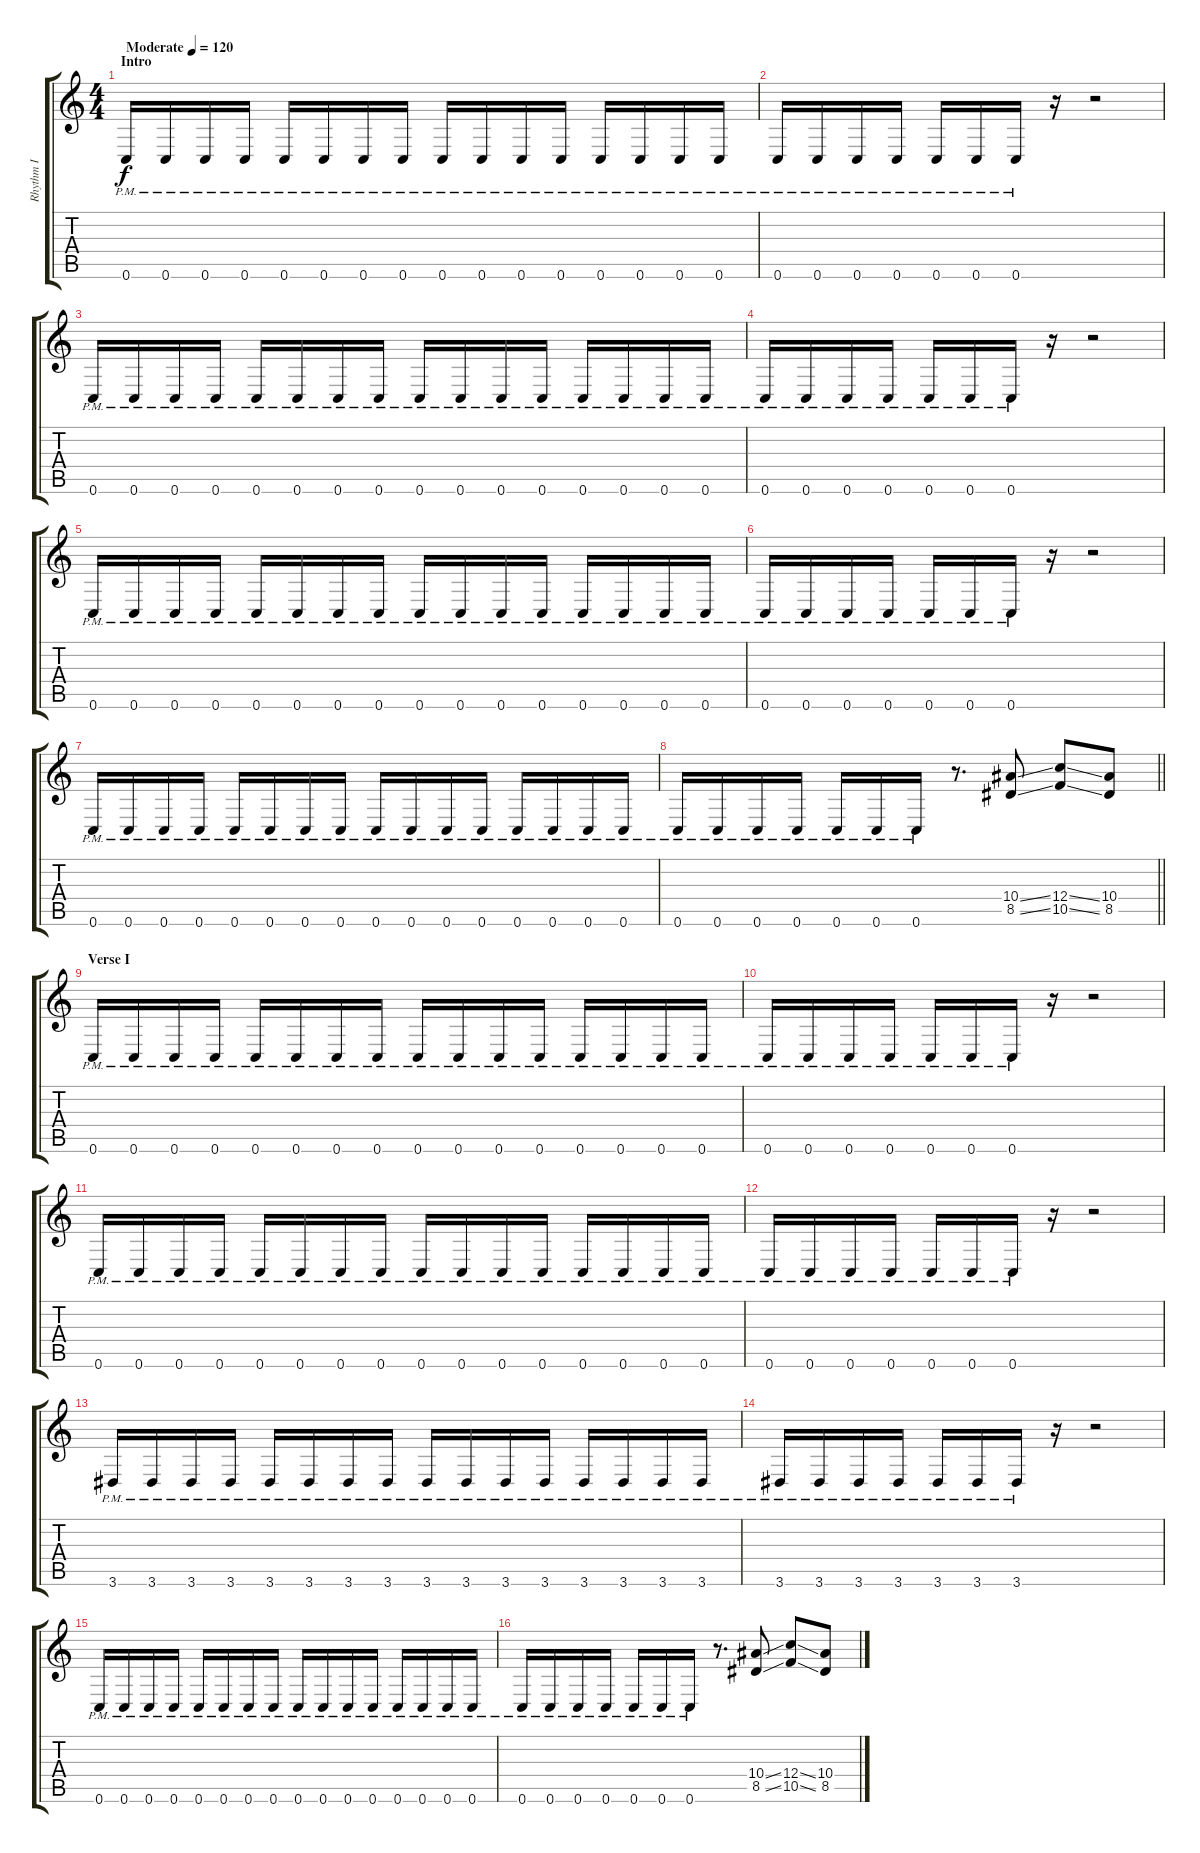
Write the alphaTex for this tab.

\track ("Rhythm I" "Rhythm I") {instrument distortionguitar}
\staff {score tabs}
\tuning (D4 A3 F3 C3 G2 C2) {hide}
\ts (4 4)
\section ("" "Intro")
\tempo (120 "Moderate")
\clef g2
\ks c
0.6{pm}.16{dy f instrument distortionguitar} 0.6{pm}.16 0.6{pm}.16 0.6{pm}.16 0.6{pm}.16 0.6{pm}.16 0.6{pm}.16 0.6{pm}.16 0.6{pm}.16 0.6{pm}.16 0.6{pm}.16 0.6{pm}.16 0.6{pm}.16 0.6{pm}.16 0.6{pm}.16 0.6{pm}.16 |
0.6{pm}.16 0.6{pm}.16 0.6{pm}.16 0.6{pm}.16 0.6{pm}.16 0.6{pm}.16 0.6{pm}.16 r.16 r.2 |
0.6{pm}.16 0.6{pm}.16 0.6{pm}.16 0.6{pm}.16 0.6{pm}.16 0.6{pm}.16 0.6{pm}.16 0.6{pm}.16 0.6{pm}.16 0.6{pm}.16 0.6{pm}.16 0.6{pm}.16 0.6{pm}.16 0.6{pm}.16 0.6{pm}.16 0.6{pm}.16 |
0.6{pm}.16 0.6{pm}.16 0.6{pm}.16 0.6{pm}.16 0.6{pm}.16 0.6{pm}.16 0.6{pm}.16 r.16 r.2 |
0.6{pm}.16 0.6{pm}.16 0.6{pm}.16 0.6{pm}.16 0.6{pm}.16 0.6{pm}.16 0.6{pm}.16 0.6{pm}.16 0.6{pm}.16 0.6{pm}.16 0.6{pm}.16 0.6{pm}.16 0.6{pm}.16 0.6{pm}.16 0.6{pm}.16 0.6{pm}.16 |
0.6{pm}.16 0.6{pm}.16 0.6{pm}.16 0.6{pm}.16 0.6{pm}.16 0.6{pm}.16 0.6{pm}.16 r.16 r.2 |
0.6{pm}.16 0.6{pm}.16 0.6{pm}.16 0.6{pm}.16 0.6{pm}.16 0.6{pm}.16 0.6{pm}.16 0.6{pm}.16 0.6{pm}.16 0.6{pm}.16 0.6{pm}.16 0.6{pm}.16 0.6{pm}.16 0.6{pm}.16 0.6{pm}.16 0.6{pm}.16 |
\barLineRight lightlight
0.6{pm}.16 0.6{pm}.16 0.6{pm}.16 0.6{pm}.16 0.6{pm}.16 0.6{pm}.16 0.6{pm}.16 r.8{d} (10.4{ss} 8.5{ss}).8 (12.4{ss} 10.5{ss}).8 (10.4 8.5).8 |
\section ("" "Verse I")
0.6{pm}.16 0.6{pm}.16 0.6{pm}.16 0.6{pm}.16 0.6{pm}.16 0.6{pm}.16 0.6{pm}.16 0.6{pm}.16 0.6{pm}.16 0.6{pm}.16 0.6{pm}.16 0.6{pm}.16 0.6{pm}.16 0.6{pm}.16 0.6{pm}.16 0.6{pm}.16 |
0.6{pm}.16 0.6{pm}.16 0.6{pm}.16 0.6{pm}.16 0.6{pm}.16 0.6{pm}.16 0.6{pm}.16 r.16 r.2 |
0.6{pm}.16 0.6{pm}.16 0.6{pm}.16 0.6{pm}.16 0.6{pm}.16 0.6{pm}.16 0.6{pm}.16 0.6{pm}.16 0.6{pm}.16 0.6{pm}.16 0.6{pm}.16 0.6{pm}.16 0.6{pm}.16 0.6{pm}.16 0.6{pm}.16 0.6{pm}.16 |
0.6{pm}.16 0.6{pm}.16 0.6{pm}.16 0.6{pm}.16 0.6{pm}.16 0.6{pm}.16 0.6{pm}.16 r.16 r.2 |
3.6{pm}.16 3.6{pm}.16 3.6{pm}.16 3.6{pm}.16 3.6{pm}.16 3.6{pm}.16 3.6{pm}.16 3.6{pm}.16 3.6{pm}.16 3.6{pm}.16 3.6{pm}.16 3.6{pm}.16 3.6{pm}.16 3.6{pm}.16 3.6{pm}.16 3.6{pm}.16 |
3.6{pm}.16 3.6{pm}.16 3.6{pm}.16 3.6{pm}.16 3.6{pm}.16 3.6{pm}.16 3.6{pm}.16 r.16 r.2 |
0.6{pm}.16 0.6{pm}.16 0.6{pm}.16 0.6{pm}.16 0.6{pm}.16 0.6{pm}.16 0.6{pm}.16 0.6{pm}.16 0.6{pm}.16 0.6{pm}.16 0.6{pm}.16 0.6{pm}.16 0.6{pm}.16 0.6{pm}.16 0.6{pm}.16 0.6{pm}.16 |
0.6{pm}.16 0.6{pm}.16 0.6{pm}.16 0.6{pm}.16 0.6{pm}.16 0.6{pm}.16 0.6{pm}.16 r.8{d} (10.4{ss} 8.5{ss}).8 (12.4{ss} 10.5{ss}).8 (10.4 8.5).8
